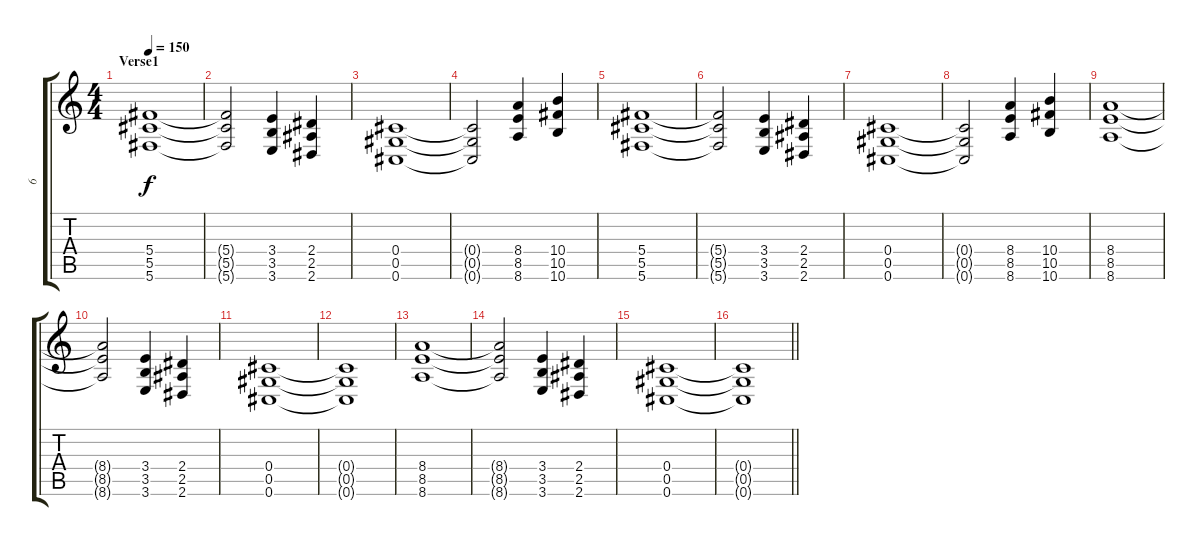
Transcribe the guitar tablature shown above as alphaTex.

\track ("6" "6") {instrument overdrivenguitar}
\staff {score tabs}
\tuning (Eb4 Bb3 Gb3 Db3 Ab2 Db2) {hide}
\ts (4 4)
\section ("" "Verse1")
\tempo 150
\clef g2
\ks c
(5.4 5.5 5.6).1{dy f} |
(5.4{t} 5.5{t} 5.6{t}).2 (3.4 3.5 3.6).4 (2.4 2.5 2.6).4 |
(0.4 0.5 0.6).1 |
(0.4{t} 0.5{t} 0.6{t}).2 (8.4 8.5 8.6).4 (10.4 10.5 10.6).4 |
(5.4 5.5 5.6).1 |
(5.4{t} 5.5{t} 5.6{t}).2 (3.4 3.5 3.6).4 (2.4 2.5 2.6).4 |
(0.4 0.5 0.6).1 |
(0.4{t} 0.5{t} 0.6{t}).2 (8.4 8.5 8.6).4 (10.4 10.5 10.6).4 |
(8.4 8.5 8.6).1 |
(8.4{t} 8.5{t} 8.6{t}).2 (3.4 3.5 3.6).4 (2.4 2.5 2.6).4 |
(0.4 0.5 0.6).1 |
(0.4{t} 0.5{t} 0.6{t}).1 |
(8.4 8.5 8.6).1 |
(8.4{t} 8.5{t} 8.6{t}).2 (3.4 3.5 3.6).4 (2.4 2.5 2.6).4 |
(0.4 0.5 0.6).1 |
\barLineRight lightlight
(0.4{t} 0.5{t} 0.6{t}).1
